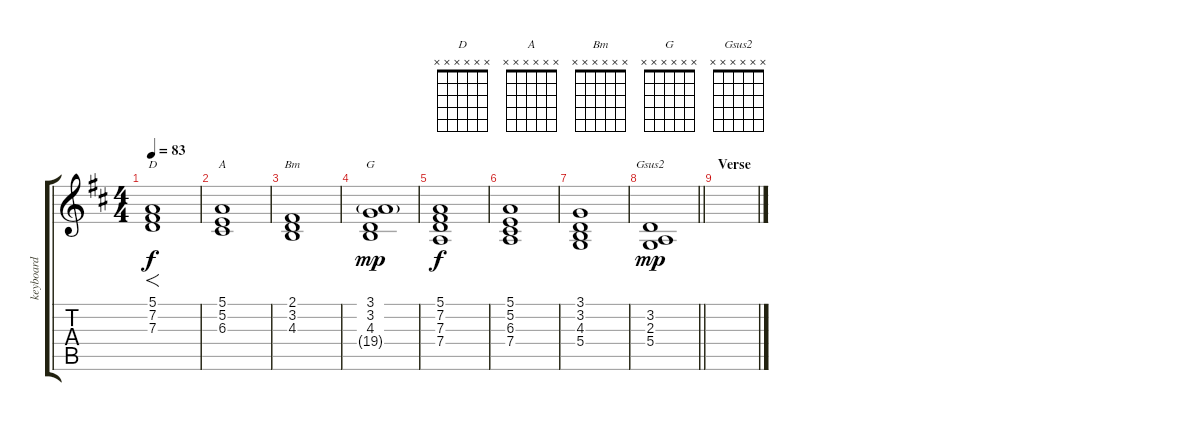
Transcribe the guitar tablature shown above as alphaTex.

\track ("keyboard" "keyboard") {instrument stringensemble1}
\staff {score tabs}
\tuning (E4 B3 G3 D3 A2 E2) {hide}
\chord ("D" x x x x x x)
\chord ("A" x x x x x x)
\chord ("Bm" x x x x x x)
\chord ("G" x x x x x x)
\chord ("Gsus2" x x x x x x)
\ts (4 4)
\tempo 83
\clef g2
\ks d
(5.1 7.2 7.3).1{f ch "D" dy f instrument stringensemble1} |
(5.1 5.2 6.3).1{ch "A"} |
(2.1 3.2 4.3).1{ch "Bm"} |
(3.1 3.2 4.3 19.4{g}).1{ch "G" dy mp} |
(5.1 7.2 7.3 7.4).1{dy f} |
(5.1 5.2 6.3 7.4).1 |
(3.1 3.2 4.3 5.4).1 |
\barLineRight lightlight
(3.2 2.3 5.4).1{ch "Gsus2" dy mp} |
\section ("" "Verse")
